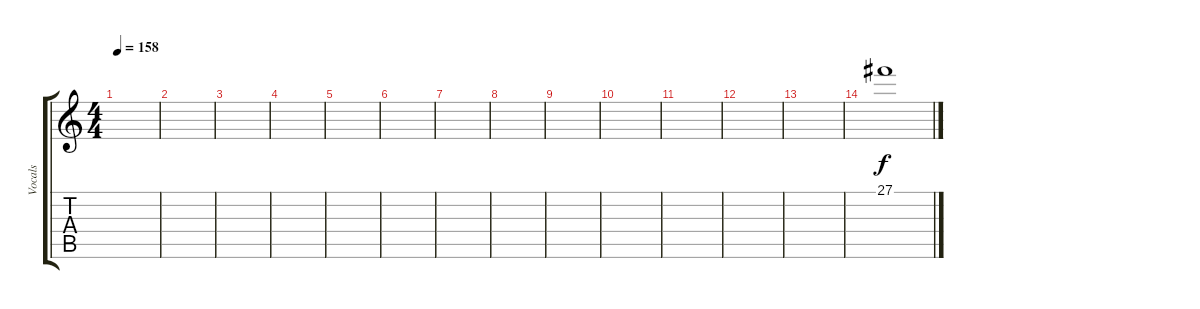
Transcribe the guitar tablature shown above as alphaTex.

\track ("Vocals" "Vocals") {instrument flute}
\staff {score tabs}
\tuning (Eb4 Bb3 Gb3 Db3 Ab2 Eb2) {hide}
\ts (4 4)
\tempo 158
\clef g2
\ks c
|
|
|
|
|
|
|
|
|
|
|
|
|
27.1.1
